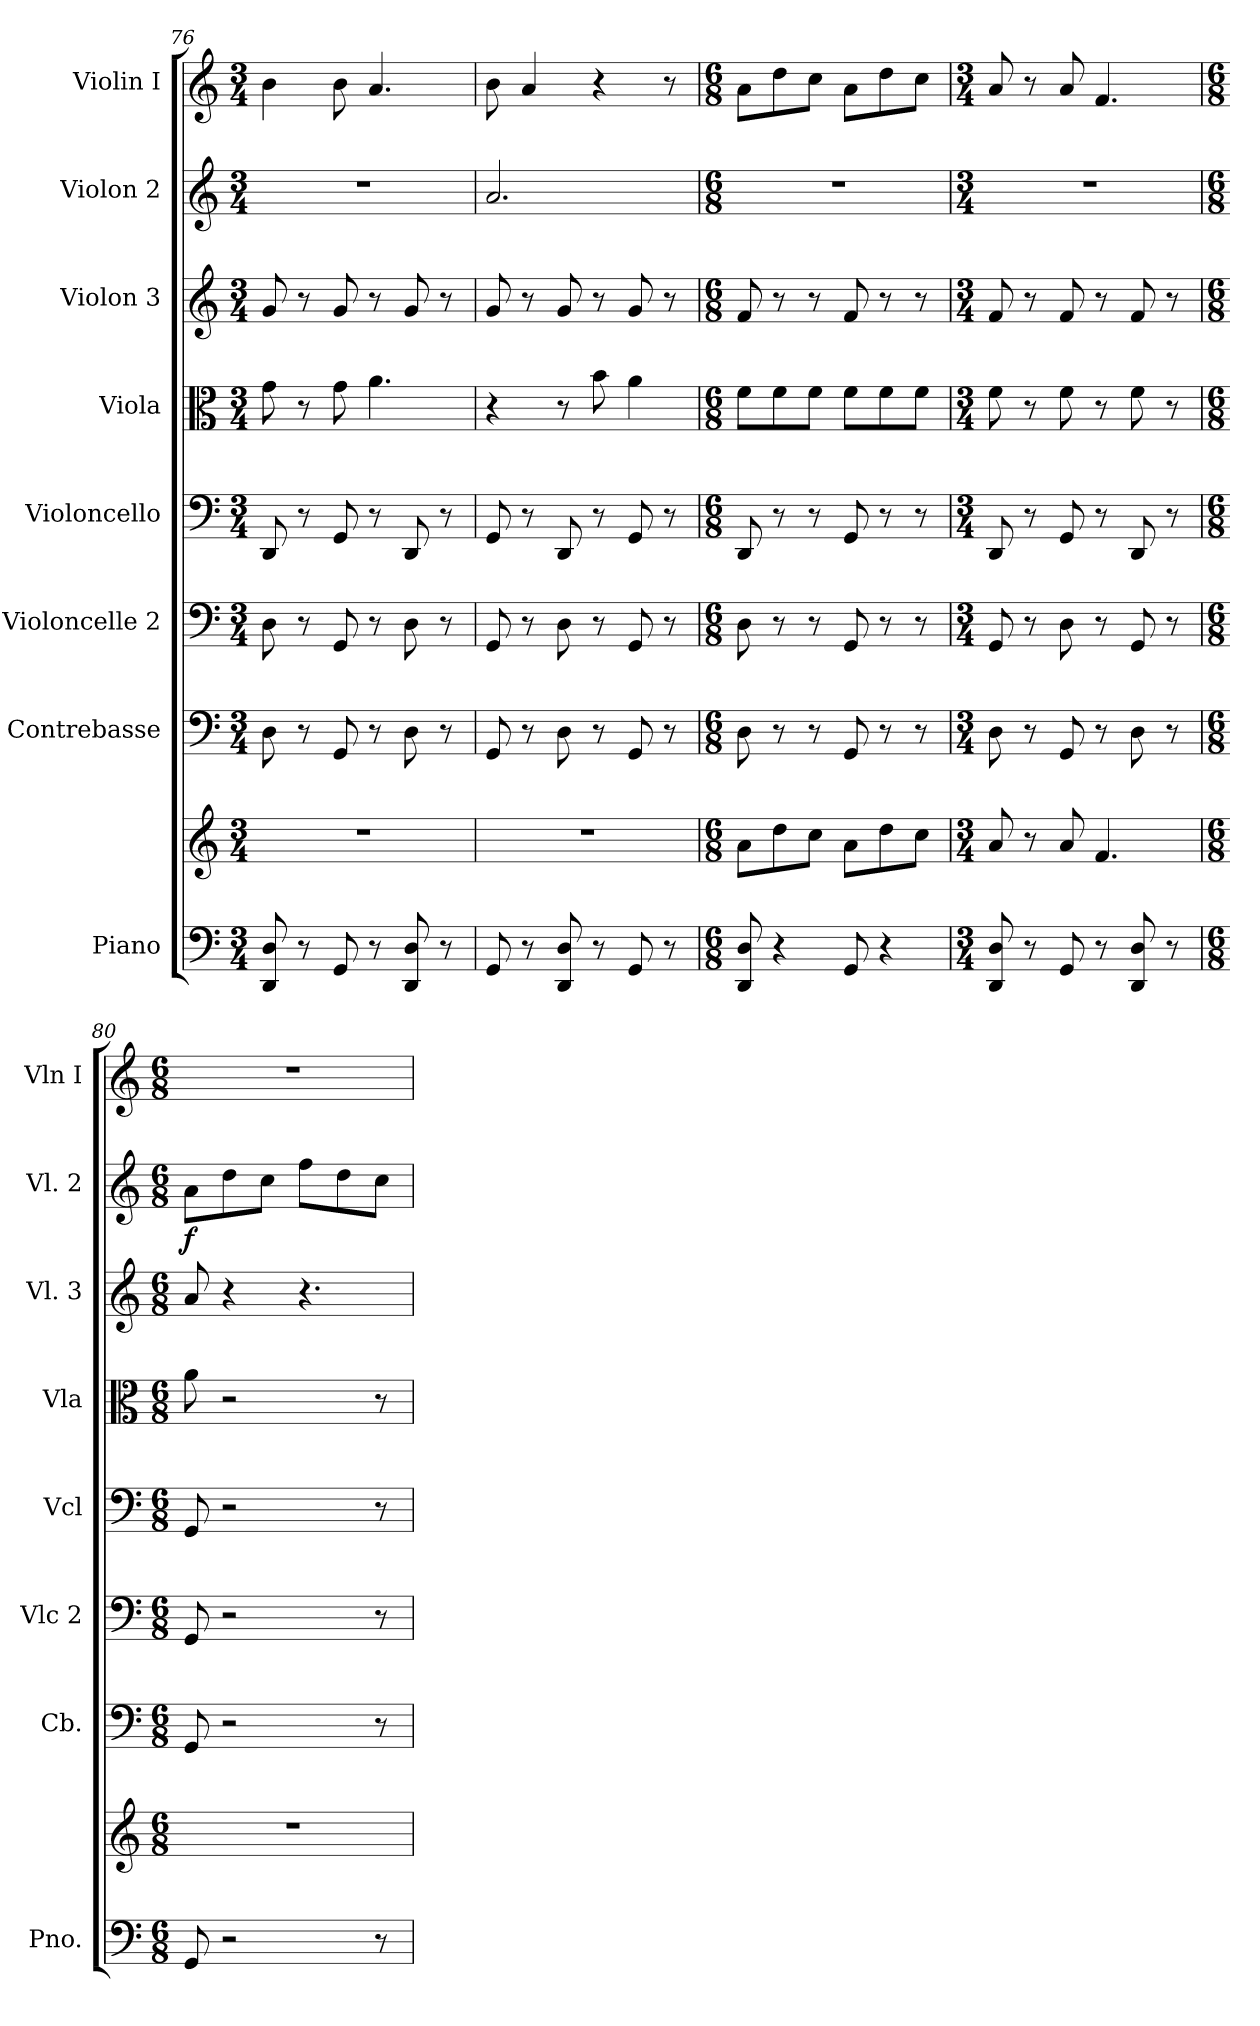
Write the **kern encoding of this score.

**kern	**kern	**kern	**kern	**kern	**kern	**kern	**kern	**dynam	**kern
*part8	*part8	*part7	*part6	*part5	*part4	*part3	*part2	*part2	*part1
*staff9	*staff8	*staff7	*staff6	*staff5	*staff4	*staff3	*staff2	*staff2	*staff1
*I"Piano	*	*I"Contrebasse	*I"Violoncelle 2	*I"Violoncello	*I"Viola	*I"Violon 3	*I"Violon 2	*	*I"Violin I
*I'Pno.	*	*I'Cb.	*I'Vlc 2	*I'Vcl	*I'Vla	*I'Vl. 3	*I'Vl. 2	*	*I'Vln I
*clefF4	*clefG2	*clefF4	*clefF4	*clefF4	*clefC3	*clefG2	*clefG2	*	*clefG2
*	*	*ITrd7c12	*	*	*	*	*	*	*
*k[]	*k[]	*k[]	*k[]	*k[]	*k[]	*k[]	*k[]	*	*k[]
*M3/4	*M3/4	*M3/4	*M3/4	*M3/4	*M3/4	*M3/4	*M3/4	*	*M3/4
=76	=76	=76	=76	=76	=76	=76	=76	=76	=76
8DD/ 8D/	2.r	8DD\	8D\	8DD/	8g\	8g/	2.r	.	4b\
8r	.	8r	8r	8r	8r	8r	.	.	.
8GG/	.	8GGG/	8GG/	8GG/	8g\	8g/	.	.	8b\
8r	.	8r	8r	8r	4.a\	8r	.	.	4.a/
8DD/ 8D/	.	8DD\	8D\	8DD/	.	8g/	.	.	.
8r	.	8r	8r	8r	.	8r	.	.	.
=77	=77	=77	=77	=77	=77	=77	=77	=77	=77
8GG/	2.r	8GGG/	8GG/	8GG/	4r	8g/	2.a/	.	8b\
8r	.	8r	8r	8r	.	8r	.	.	4a/
8DD/ 8D/	.	8DD\	8D\	8DD/	8r	8g/	.	.	.
8r	.	8r	8r	8r	8b\	8r	.	.	4r
8GG/	.	8GGG/	8GG/	8GG/	4a\	8g/	.	.	.
8r	.	8r	8r	8r	.	8r	.	.	8r
=78	=78	=78	=78	=78	=78	=78	=78	=78	=78
*M6/8	*M6/8	*M6/8	*M6/8	*M6/8	*M6/8	*M6/8	*M6/8	*	*M6/8
8DD/ 8D/	8a\L	8DD\	8D\	8DD/	8f\L	8f/	2.r	.	8a\L
4r	8dd\	8r	8r	8r	8f\	8r	.	.	8dd\
.	8cc\J	8r	8r	8r	8f\J	8r	.	.	8cc\J
8GG/	8a\L	8GGG/	8GG/	8GG/	8f\L	8f/	.	.	8a\L
4r	8dd\	8r	8r	8r	8f\	8r	.	.	8dd\
.	8cc\J	8r	8r	8r	8f\J	8r	.	.	8cc\J
=79	=79	=79	=79	=79	=79	=79	=79	=79	=79
*M3/4	*M3/4	*M3/4	*M3/4	*M3/4	*M3/4	*M3/4	*M3/4	*	*M3/4
8DD/ 8D/	8a/	8DD\	8GG/	8DD/	8f\	8f/	2.r	.	8a/
8r	8r	8r	8r	8r	8r	8r	.	.	8r
8GG/	8a/	8GGG/	8D\	8GG/	8f\	8f/	.	.	8a/
8r	4.f/	8r	8r	8r	8r	8r	.	.	4.f/
8DD/ 8D/	.	8DD\	8GG/	8DD/	8f\	8f/	.	.	.
8r	.	8r	8r	8r	8r	8r	.	.	.
=80	=80	=80	=80	=80	=80	=80	=80	=80	=80
*M6/8	*M6/8	*M6/8	*M6/8	*M6/8	*M6/8	*M6/8	*M6/8	*	*M6/8
!	!	!	!	!	!	!	!	!LO:DY:b	!
8GG/	2.r	8GGG/	8GG/	8GG/	8a\	8a/	8a\L	f	2.r
2r	.	2r	2r	2r	2r	4r	8dd\	.	.
.	.	.	.	.	.	.	8cc\J	.	.
.	.	.	.	.	.	4.r	8ff\L	.	.
.	.	.	.	.	.	.	8dd\	.	.
8r	.	8r	8r	8r	8r	.	8cc\J	.	.
=	=	=	=	=	=	=	=	=	=
*-	*-	*-	*-	*-	*-	*-	*-	*-	*-
